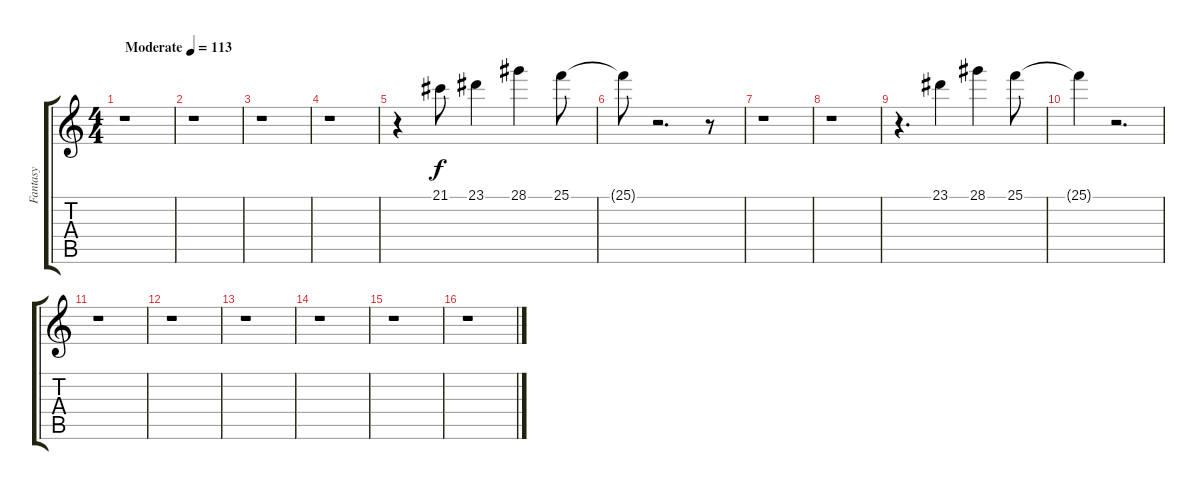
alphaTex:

\track ("Fantasy" "Fantasy") {instrument pad1newage}
\staff {score tabs}
\tuning (E4 B3 G3 D3 A2 E2) {hide}
\ts (4 4)
\tempo (113 "Moderate")
\clef g2
\ks c
r.1{dy f instrument pad1newage} |
r.1 |
r.1 |
r.1 |
r.4 21.1.8 23.1.4 28.1.4 25.1.8 |
25.1{t}.8 r.2{d} r.8 |
r.1 |
r.1 |
r.4{d} 23.1.4 28.1.4 25.1.8 |
25.1{t}.4 r.2{d} |
r.1 |
r.1 |
r.1 |
r.1 |
r.1 |
r.1
